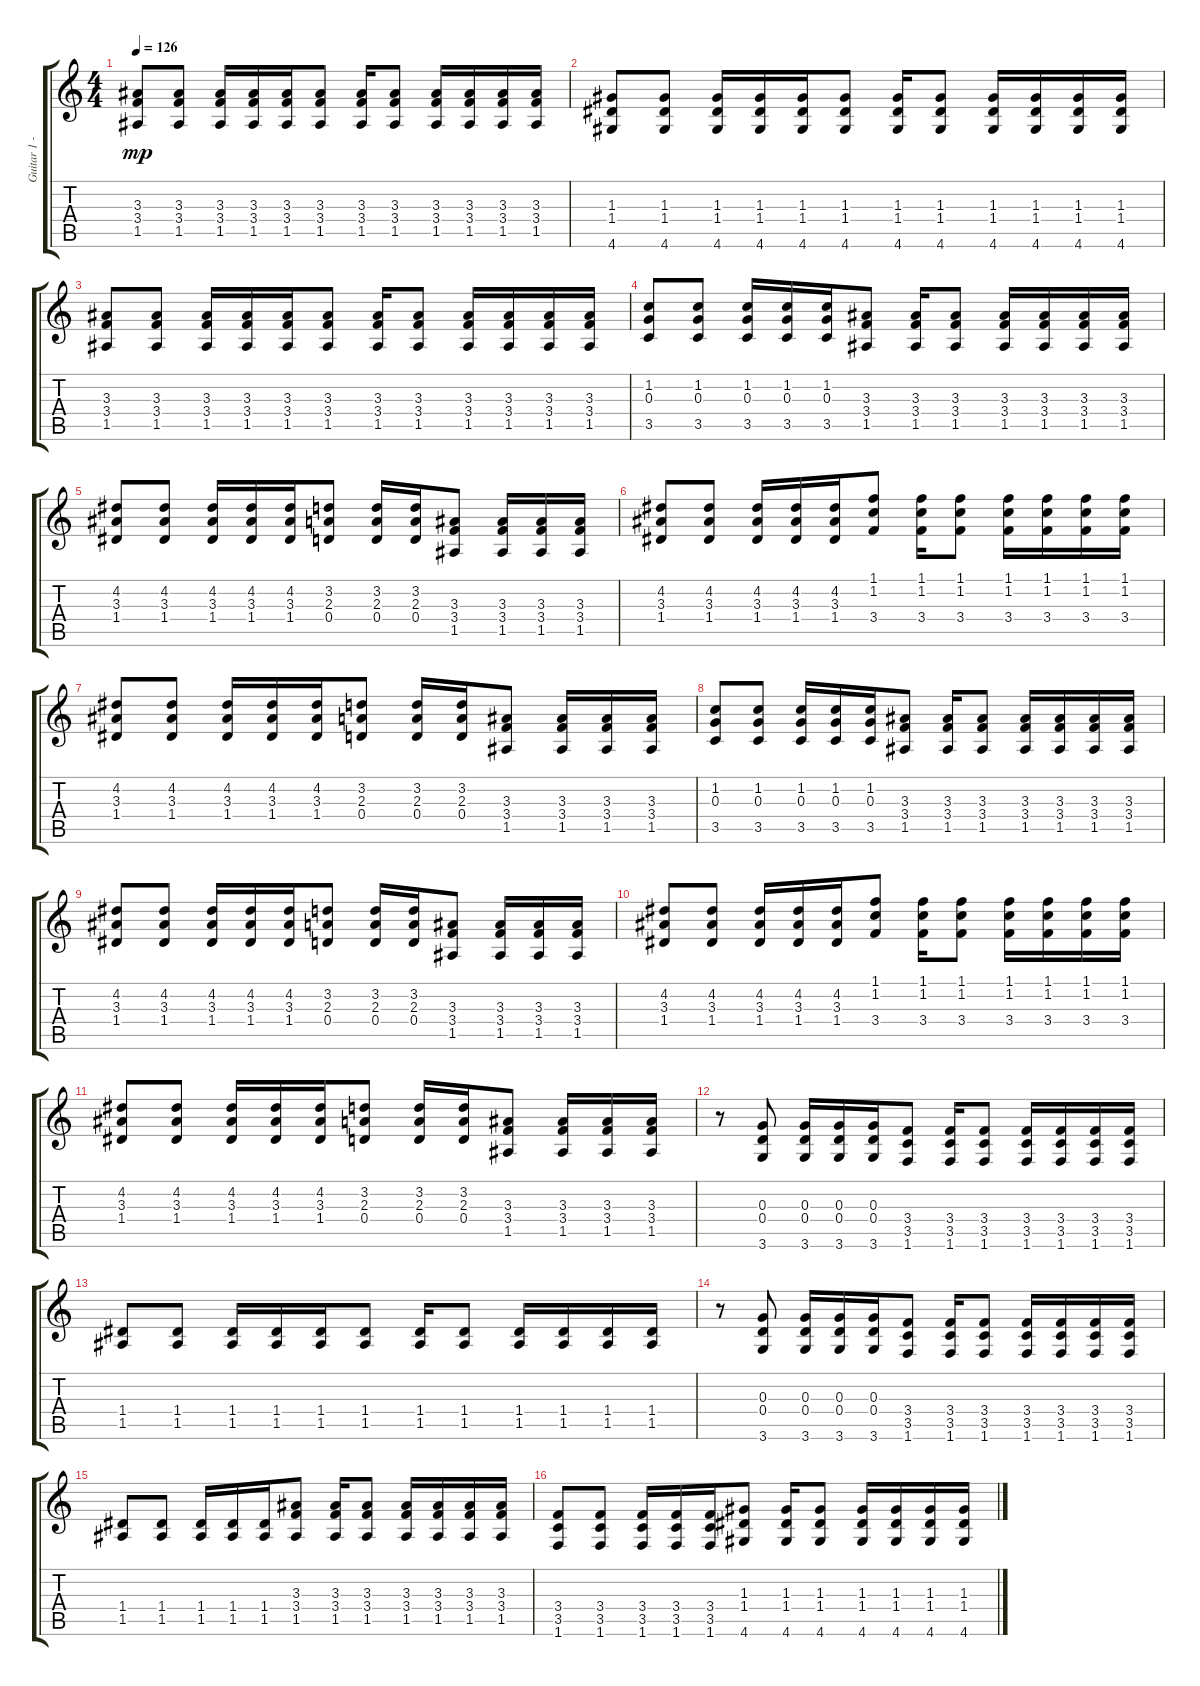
\track ("Guitar 1 - Mike" "Guitar 1 -") {instrument distortionguitar}
\staff {score tabs}
\tuning (E4 B3 G3 D3 A2 E2) {hide}
\ts (4 4)
\tempo 126
\clef g2
\ks c
(3.3 3.4 1.5).8{dy mp} (3.3 3.4 1.5).8 (3.3 3.4 1.5).16 (3.3 3.4 1.5).16 (3.3 3.4 1.5).16 (3.3 3.4 1.5).8 (3.3 3.4 1.5).16 (3.3 3.4 1.5).8 (3.3 3.4 1.5).16 (3.3 3.4 1.5).16 (3.3 3.4 1.5).16 (3.3 3.4 1.5).16 |
(1.3 1.4 4.6).8 (1.3 1.4 4.6).8 (1.3 1.4 4.6).16 (1.3 1.4 4.6).16 (1.3 1.4 4.6).16 (1.3 1.4 4.6).8 (1.3 1.4 4.6).16 (1.3 1.4 4.6).8 (1.3 1.4 4.6).16 (1.3 1.4 4.6).16 (1.3 1.4 4.6).16 (1.3 1.4 4.6).16 |
(3.3 3.4 1.5).8 (3.3 3.4 1.5).8 (3.3 3.4 1.5).16 (3.3 3.4 1.5).16 (3.3 3.4 1.5).16 (3.3 3.4 1.5).8 (3.3 3.4 1.5).16 (3.3 3.4 1.5).8 (3.3 3.4 1.5).16 (3.3 3.4 1.5).16 (3.3 3.4 1.5).16 (3.3 3.4 1.5).16 |
(1.2 0.3 3.5).8 (1.2 0.3 3.5).8 (1.2 0.3 3.5).16 (1.2 0.3 3.5).16 (1.2 0.3 3.5).16 (3.3 3.4 1.5).8 (3.3 3.4 1.5).16 (3.3 3.4 1.5).8 (3.3 3.4 1.5).16 (3.3 3.4 1.5).16 (3.3 3.4 1.5).16 (3.3 3.4 1.5).16 |
(4.2 3.3 1.4).8 (4.2 3.3 1.4).8 (4.2 3.3 1.4).16 (4.2 3.3 1.4).16 (4.2 3.3 1.4).16 (3.2 2.3 0.4).8 (3.2 2.3 0.4).16 (3.2 2.3 0.4).16 (3.3 3.4 1.5).8 (3.3 3.4 1.5).16 (3.3 3.4 1.5).16 (3.3 3.4 1.5).16 |
(4.2 3.3 1.4).8 (4.2 3.3 1.4).8 (4.2 3.3 1.4).16 (4.2 3.3 1.4).16 (4.2 3.3 1.4).16 (1.1 1.2 3.4).8 (1.1 1.2 3.4).16 (1.1 1.2 3.4).8 (1.1 1.2 3.4).16 (1.1 1.2 3.4).16 (1.1 1.2 3.4).16 (1.1 1.2 3.4).16 |
(4.2 3.3 1.4).8 (4.2 3.3 1.4).8 (4.2 3.3 1.4).16 (4.2 3.3 1.4).16 (4.2 3.3 1.4).16 (3.2 2.3 0.4).8 (3.2 2.3 0.4).16 (3.2 2.3 0.4).16 (3.3 3.4 1.5).8 (3.3 3.4 1.5).16 (3.3 3.4 1.5).16 (3.3 3.4 1.5).16 |
(1.2 0.3 3.5).8 (1.2 0.3 3.5).8 (1.2 0.3 3.5).16 (1.2 0.3 3.5).16 (1.2 0.3 3.5).16 (3.3 3.4 1.5).8 (3.3 3.4 1.5).16 (3.3 3.4 1.5).8 (3.3 3.4 1.5).16 (3.3 3.4 1.5).16 (3.3 3.4 1.5).16 (3.3 3.4 1.5).16 |
(4.2 3.3 1.4).8 (4.2 3.3 1.4).8 (4.2 3.3 1.4).16 (4.2 3.3 1.4).16 (4.2 3.3 1.4).16 (3.2 2.3 0.4).8 (3.2 2.3 0.4).16 (3.2 2.3 0.4).16 (3.3 3.4 1.5).8 (3.3 3.4 1.5).16 (3.3 3.4 1.5).16 (3.3 3.4 1.5).16 |
(4.2 3.3 1.4).8 (4.2 3.3 1.4).8 (4.2 3.3 1.4).16 (4.2 3.3 1.4).16 (4.2 3.3 1.4).16 (1.1 1.2 3.4).8 (1.1 1.2 3.4).16 (1.1 1.2 3.4).8 (1.1 1.2 3.4).16 (1.1 1.2 3.4).16 (1.1 1.2 3.4).16 (1.1 1.2 3.4).16 |
(4.2 3.3 1.4).8 (4.2 3.3 1.4).8 (4.2 3.3 1.4).16 (4.2 3.3 1.4).16 (4.2 3.3 1.4).16 (3.2 2.3 0.4).8 (3.2 2.3 0.4).16 (3.2 2.3 0.4).16 (3.3 3.4 1.5).8 (3.3 3.4 1.5).16 (3.3 3.4 1.5).16 (3.3 3.4 1.5).16 |
r.8 (0.3 0.4 3.6).8 (0.3 0.4 3.6).16 (0.3 0.4 3.6).16 (0.3 0.4 3.6).16 (3.4 3.5 1.6).8 (3.4 3.5 1.6).16 (3.4 3.5 1.6).8 (3.4 3.5 1.6).16 (3.4 3.5 1.6).16 (3.4 3.5 1.6).16 (3.4 3.5 1.6).16 |
(1.4 1.5).8 (1.4 1.5).8 (1.4 1.5).16 (1.4 1.5).16 (1.4 1.5).16 (1.4 1.5).8 (1.4 1.5).16 (1.4 1.5).8 (1.4 1.5).16 (1.4 1.5).16 (1.4 1.5).16 (1.4 1.5).16 |
r.8 (0.3 0.4 3.6).8 (0.3 0.4 3.6).16 (0.3 0.4 3.6).16 (0.3 0.4 3.6).16 (3.4 3.5 1.6).8 (3.4 3.5 1.6).16 (3.4 3.5 1.6).8 (3.4 3.5 1.6).16 (3.4 3.5 1.6).16 (3.4 3.5 1.6).16 (3.4 3.5 1.6).16 |
(1.4 1.5).8 (1.4 1.5).8 (1.4 1.5).16 (1.4 1.5).16 (1.4 1.5).16 (3.3 3.4 1.5).8 (3.3 3.4 1.5).16 (3.3 3.4 1.5).8 (3.3 3.4 1.5).16 (3.3 3.4 1.5).16 (3.3 3.4 1.5).16 (3.3 3.4 1.5).16 |
(3.4 3.5 1.6).8 (3.4 3.5 1.6).8 (3.4 3.5 1.6).16 (3.4 3.5 1.6).16 (3.4 3.5 1.6).16 (1.3 1.4 4.6).8 (1.3 1.4 4.6).16 (1.3 1.4 4.6).8 (1.3 1.4 4.6).16 (1.3 1.4 4.6).16 (1.3 1.4 4.6).16 (1.3 1.4 4.6).16
